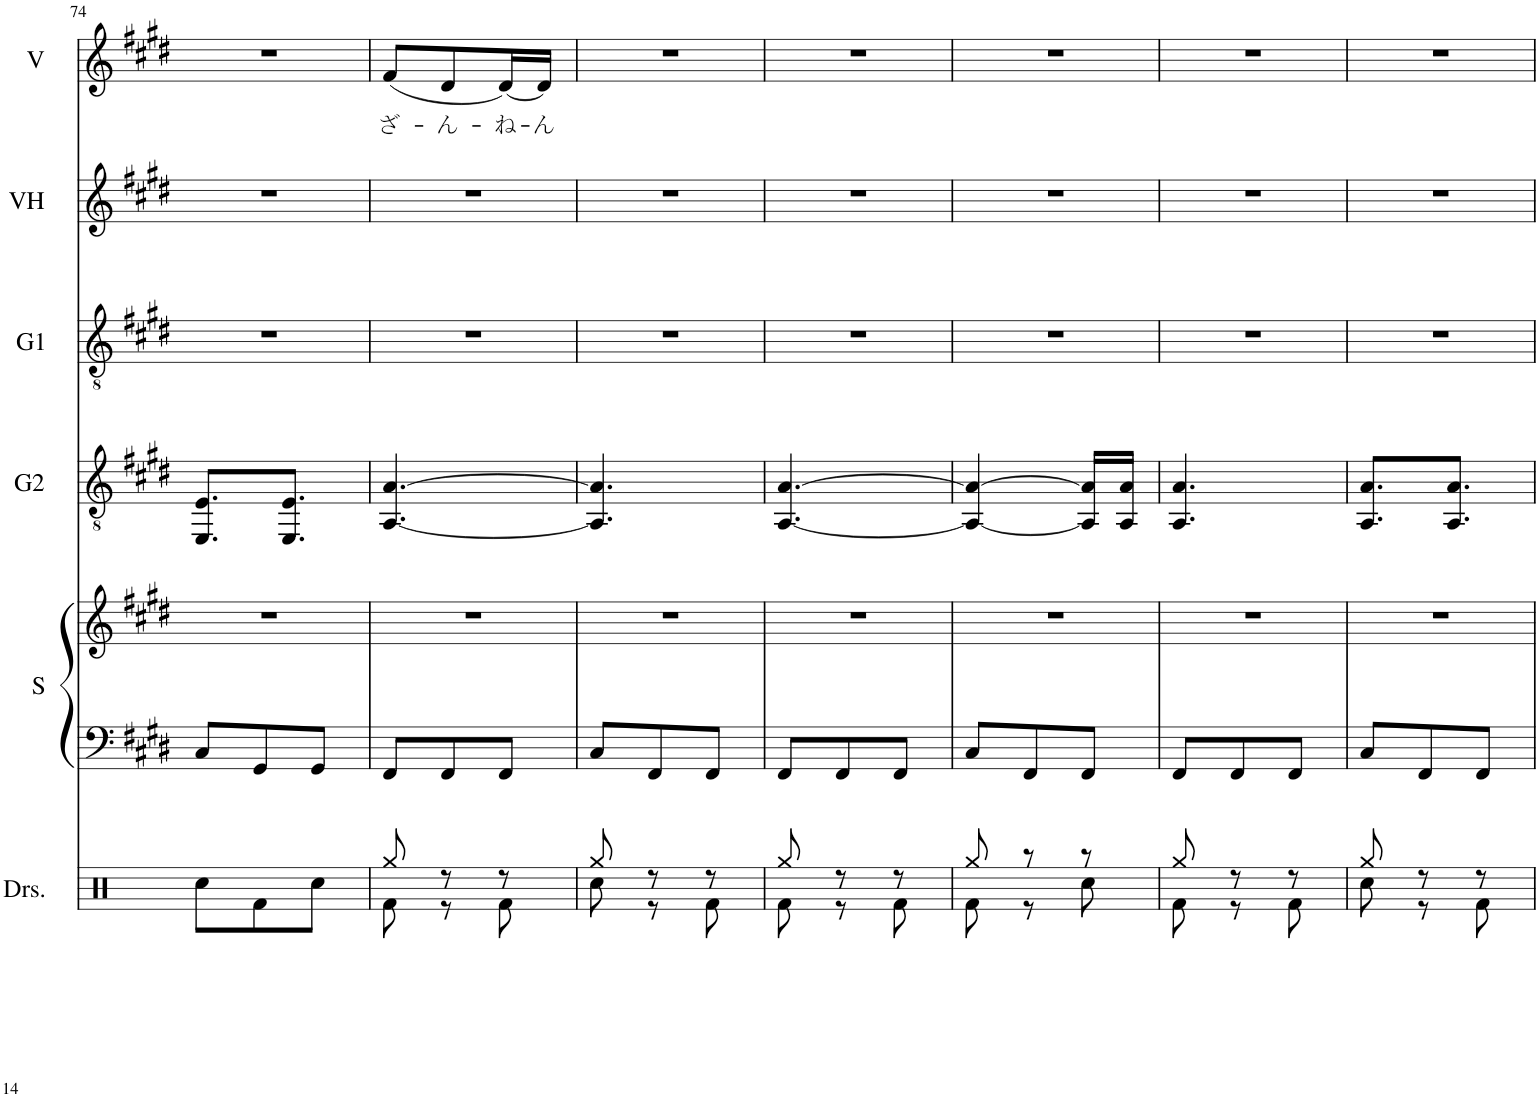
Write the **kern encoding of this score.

**kern	**kern	**kern	**kern	**kern	**kern	**kern	**text
*part6	*part5	*part5	*part4	*part3	*part2	*part1	*part1
*staff7	*staff6	*staff5	*staff4	*staff3	*staff2	*staff1	*staff1
*I"Drumset	*I"Synth	*	*I"Guitar 2	*I"Guitar 1	*I"Voice Harmony	*I"Voice	*
*I'Drs.	*I'S	*	*I'G2	*I'G1	*I'VH	*I'V	*
!!LO:PB:g=z
*clefX	*clefF4	*clefG2	*clefGv2	*clefGv2	*clefG2	*clefG2	*
*k[f#c#g#d#]	*k[f#c#g#d#]	*k[f#c#g#d#]	*k[f#c#g#d#]	*k[f#c#g#d#]	*k[f#c#g#d#]	*k[f#c#g#d#]	*
*M3/8	*M3/8	*M3/8	*M3/8	*M3/8	*M3/8	*M3/8	*
=74	=74	=74	=74	=74	=74	=74	=74
8Rcc\L	8C#/L	4.r	8.EE/ 8.E/L	4.r	4.r	4.r	.
8Rf\	8GG#/	.	.	.	.	.	.
.	.	.	8.EE/ 8.E/J	.	.	.	.
8Rcc\J	8GG#/J	.	.	.	.	.	.
=75	=75	=75	=75	=75	=75	=75	=75
*^	*	*	*	*	*	*	*
!	!	!	!	!	!	!	!	!LO:LY:b
8Rgg/	8Rf\	8FF#/L	4.r	[4.AA/ [4.A/	4.r	4.r	(8f#/L	ざ-
!	!	!	!	!	!	!	!	!LO:LY:b
8r	8r	8FF#/	.	.	.	.	8d#/	-ん-
!	!	!	!	!	!	!	!	!LO:LY:b
8r	8Rf\	8FF#/J	.	.	.	.	[16d#/L)	-ね-
!	!	!	!	!	!	!	!	!LO:LY:b
.	.	.	.	.	.	.	16d#/JJ]	-ん
=76	=76	=76	=76	=76	=76	=76	=76	=76
8Rgg/	8Rcc\	8C#/L	4.r	4.AA/] 4.A/]	4.r	4.r	4.r	.
8r	8r	8FF#/	.	.	.	.	.	.
8r	8Rf\	8FF#/J	.	.	.	.	.	.
=77	=77	=77	=77	=77	=77	=77	=77	=77
8Rgg/	8Rf\	8FF#/L	4.r	[4.AA/ [4.A/	4.r	4.r	4.r	.
8r	8r	8FF#/	.	.	.	.	.	.
8r	8Rf\	8FF#/J	.	.	.	.	.	.
=78	=78	=78	=78	=78	=78	=78	=78	=78
8Rgg/	8Rf\	8C#/L	4.r	4AA/_ 4A/_	4.r	4.r	4.r	.
8r	8r	8FF#/	.	.	.	.	.	.
8r	8Rcc\	8FF#/J	.	16AA/] 16A/]LL	.	.	.	.
.	.	.	.	16AA/ 16A/JJ	.	.	.	.
=79	=79	=79	=79	=79	=79	=79	=79	=79
8Rgg/	8Rf\	8FF#/L	4.r	4.AA/ 4.A/	4.r	4.r	4.r	.
8r	8r	8FF#/	.	.	.	.	.	.
8r	8Rf\	8FF#/J	.	.	.	.	.	.
=80	=80	=80	=80	=80	=80	=80	=80	=80
8Rgg/	8Rcc\	8C#/L	4.r	8.AA/ 8.A/L	4.r	4.r	4.r	.
8r	8r	8FF#/	.	.	.	.	.	.
.	.	.	.	8.AA/ 8.A/J	.	.	.	.
8r	8Rf\	8FF#/J	.	.	.	.	.	.
*v	*v	*	*	*	*	*	*	*
=	=	=	=	=	=	=	=
*-	*-	*-	*-	*-	*-	*-	*-
